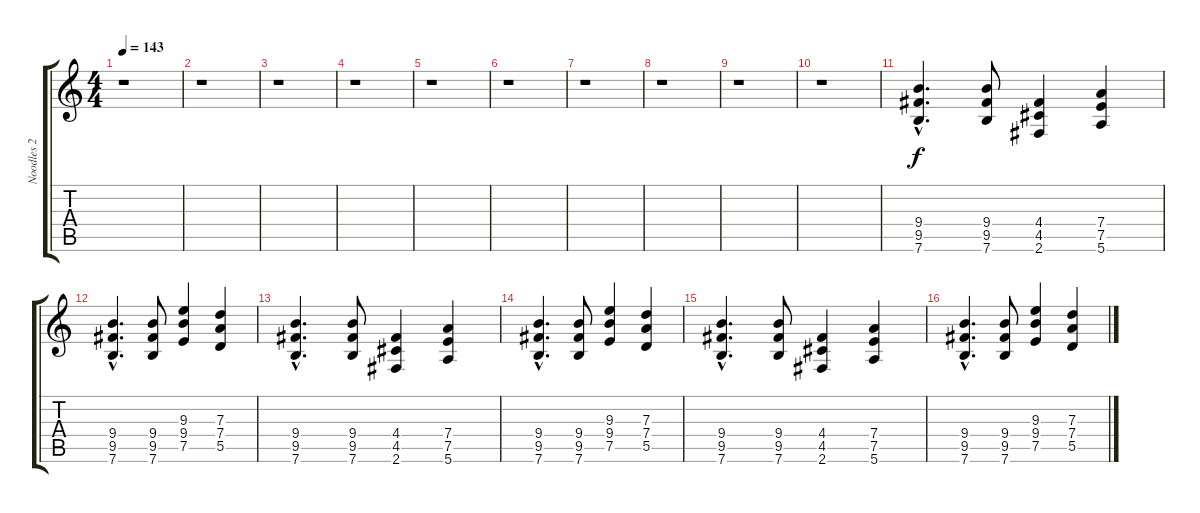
\track ("Noodles 2" "Noodles 2") {instrument overdrivenguitar}
\staff {score tabs}
\tuning (E4 B3 G3 D3 A2 E2) {hide}
\ts (4 4)
\tempo 143
\clef g2
\ks c
r.1{dy f instrument overdrivenguitar} |
r.1 |
r.1 |
r.1 |
r.1 |
r.1 |
r.1 |
r.1 |
r.1 |
r.1 |
(9.4{hac} 9.5{hac} 7.6{hac}).4{d} (9.4 9.5 7.6).8 (4.4 4.5 2.6).4 (7.4 7.5 5.6).4 |
(9.4{hac} 9.5{hac} 7.6{hac}).4{d} (9.4 9.5 7.6).8 (9.3 9.4 7.5).4 (7.3 7.4 5.5).4 |
(9.4{hac} 9.5{hac} 7.6{hac}).4{d} (9.4 9.5 7.6).8 (4.4 4.5 2.6).4 (7.4 7.5 5.6).4 |
(9.4{hac} 9.5{hac} 7.6{hac}).4{d} (9.4 9.5 7.6).8 (9.3 9.4 7.5).4 (7.3 7.4 5.5).4 |
(9.4{hac} 9.5{hac} 7.6{hac}).4{d} (9.4 9.5 7.6).8 (4.4 4.5 2.6).4 (7.4 7.5 5.6).4 |
(9.4{hac} 9.5{hac} 7.6{hac}).4{d} (9.4 9.5 7.6).8 (9.3 9.4 7.5).4 (7.3 7.4 5.5).4
